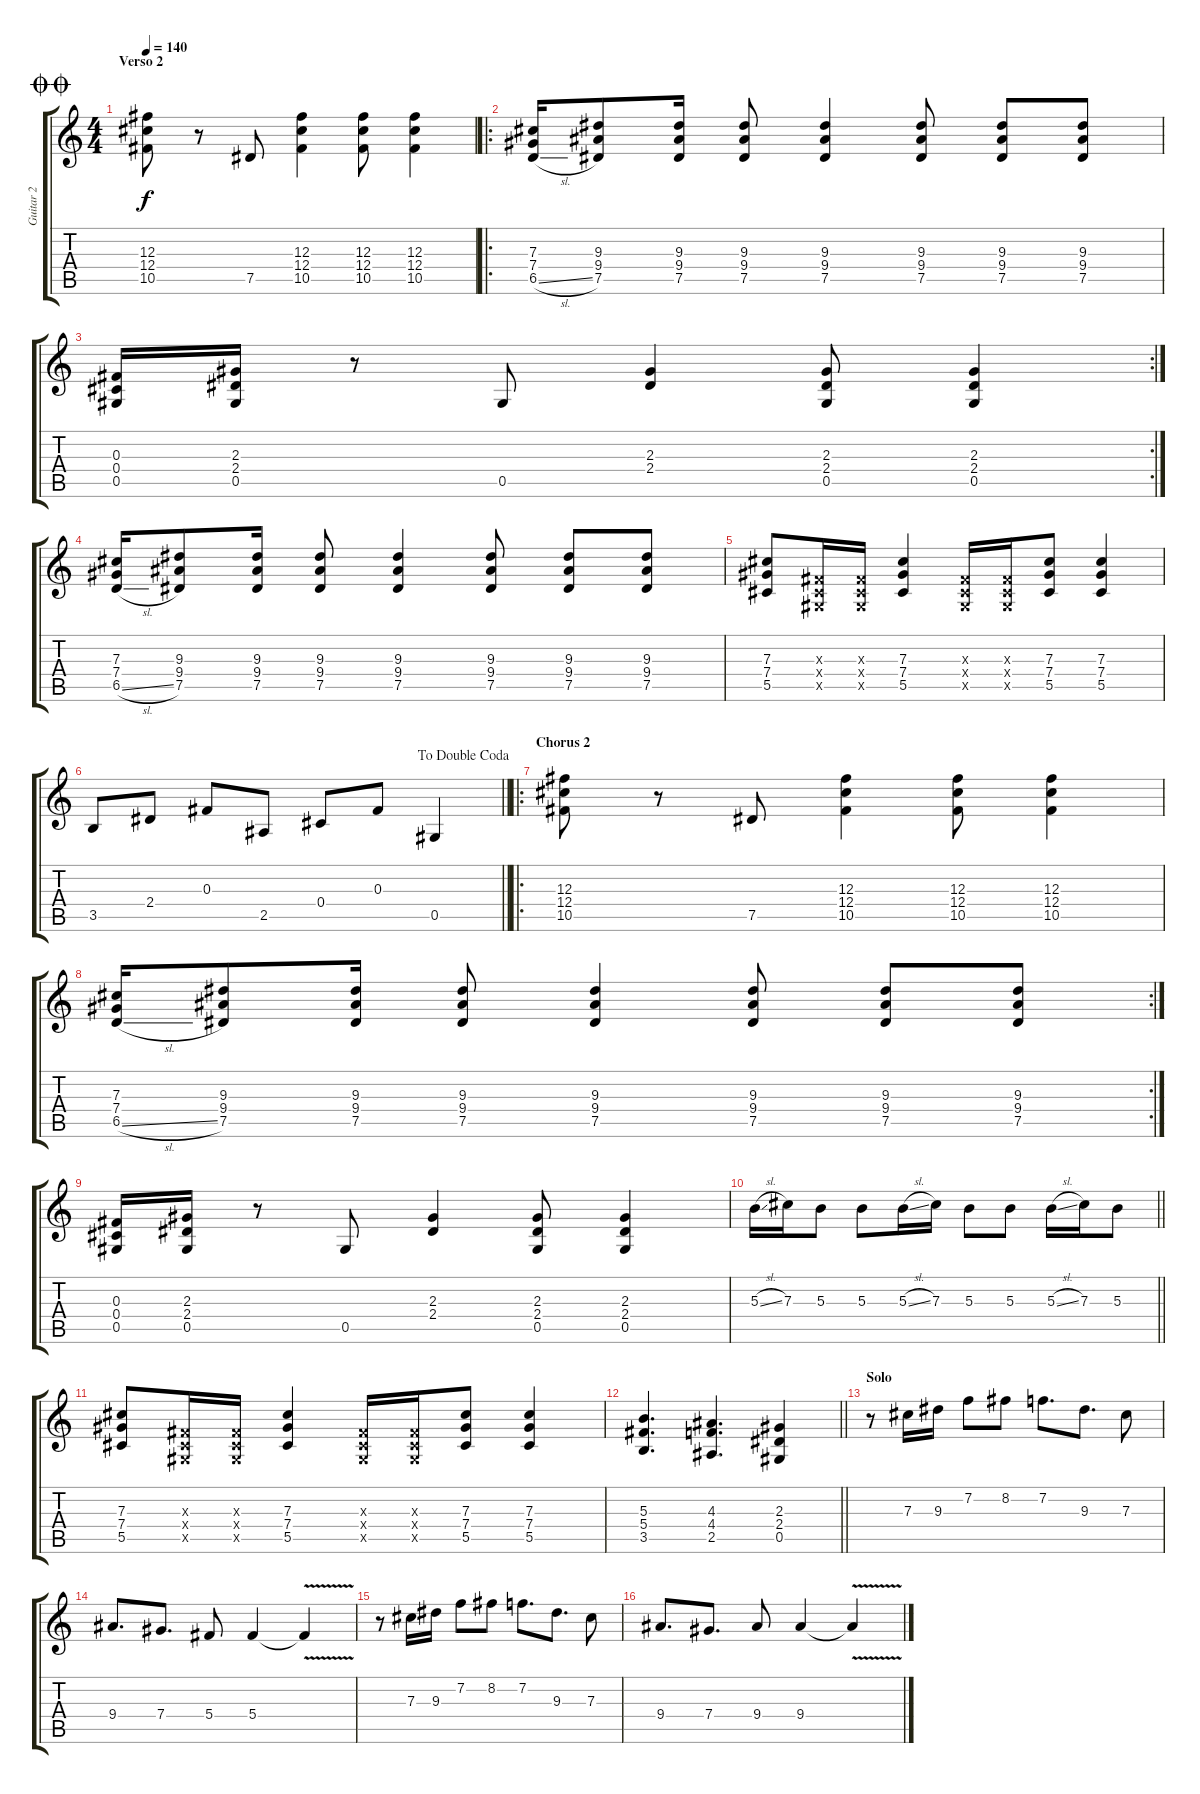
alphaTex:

\track ("Guitar 2" "Guitar 2") {instrument electricguitarclean}
\staff {score tabs}
\tuning (Eb4 Bb3 Gb3 Db3 Ab2 Eb2) {hide}
\ts (4 4)
\section ("" "Verso 2")
\jump doublecoda
\tempo 140
\clef g2
\ks c
(12.3 12.4 10.5).8{dy f} r.8 7.5.8 (12.3 12.4 10.5).4 (12.3 12.4 10.5).8 (12.3 12.4 10.5).4 |
\ro
(7.3 7.4 6.5{sl}).16 (9.3 9.4 7.5).8 (9.3 9.4 7.5).16 (9.3 9.4 7.5).8 (9.3 9.4 7.5).4 (9.3 9.4 7.5).8 (9.3 9.4 7.5).8 (9.3 9.4 7.5).8 |
\rc 2
(0.3 0.4 0.5).16 (2.3 2.4 0.5).16 r.8 0.5.8 (2.3 2.4).4 (2.3 2.4 0.5).8 (2.3 2.4 0.5).4 |
(7.3 7.4 6.5{sl}).16 (9.3 9.4 7.5).8 (9.3 9.4 7.5).16 (9.3 9.4 7.5).8 (9.3 9.4 7.5).4 (9.3 9.4 7.5).8 (9.3 9.4 7.5).8 (9.3 9.4 7.5).8 |
(7.3 7.4 5.5).8 (0.3{x} 0.4{x} 0.5{x}).16 (0.3{x} 0.4{x} 0.5{x}).16 (7.3 7.4 5.5).4 (0.3{x} 0.4{x} 0.5{x}).16 (0.3{x} 0.4{x} 0.5{x}).16 (7.3 7.4 5.5).8 (7.3 7.4 5.5).4 |
\jump dadoublecoda
\barLineRight lightlight
3.5.8 2.4.8 0.3.8 2.5.8 0.4.8 0.3.8 0.5.4 |
\ro
\section ("" "Chorus 2")
(12.3 12.4 10.5).8 r.8 7.5.8 (12.3 12.4 10.5).4 (12.3 12.4 10.5).8 (12.3 12.4 10.5).4 |
\rc 2
(7.3 7.4 6.5{sl}).16 (9.3 9.4 7.5).8 (9.3 9.4 7.5).16 (9.3 9.4 7.5).8 (9.3 9.4 7.5).4 (9.3 9.4 7.5).8 (9.3 9.4 7.5).8 (9.3 9.4 7.5).8 |
(0.3 0.4 0.5).16 (2.3 2.4 0.5).16 r.8 0.5.8 (2.3 2.4).4 (2.3 2.4 0.5).8 (2.3 2.4 0.5).4 |
\barLineRight lightlight
5.3{sl}.16 7.3.16 5.3.8 5.3.8 5.3{sl}.16 7.3.16 5.3.8 5.3.8 5.3{sl}.16 7.3.16 5.3.8 |
(7.3 7.4 5.5).8 (0.3{x} 0.4{x} 0.5{x}).16 (0.3{x} 0.4{x} 0.5{x}).16 (7.3 7.4 5.5).4 (0.3{x} 0.4{x} 0.5{x}).16 (0.3{x} 0.4{x} 0.5{x}).16 (7.3 7.4 5.5).8 (7.3 7.4 5.5).4 |
\barLineRight lightlight
(5.3 5.4 3.5).4{d} (4.3 4.4 2.5).4{d} (2.3 2.4 0.5).4 |
\section ("" "Solo")
r.8{instrument distortionguitar} 7.3.16 9.3.16 7.2.8 8.2.8 7.2.8{d} 9.3.8{d} 7.3.8 |
9.4.8{d} 7.4.8{d} 5.4.8 5.4.4 5.4{v t}.4 |
r.8 7.3.16 9.3.16 7.2.8 8.2.8 7.2.8{d} 9.3.8{d} 7.3.8 |
9.4.8{d} 7.4.8{d} 9.4.8 9.4.4 9.4{v t}.4
